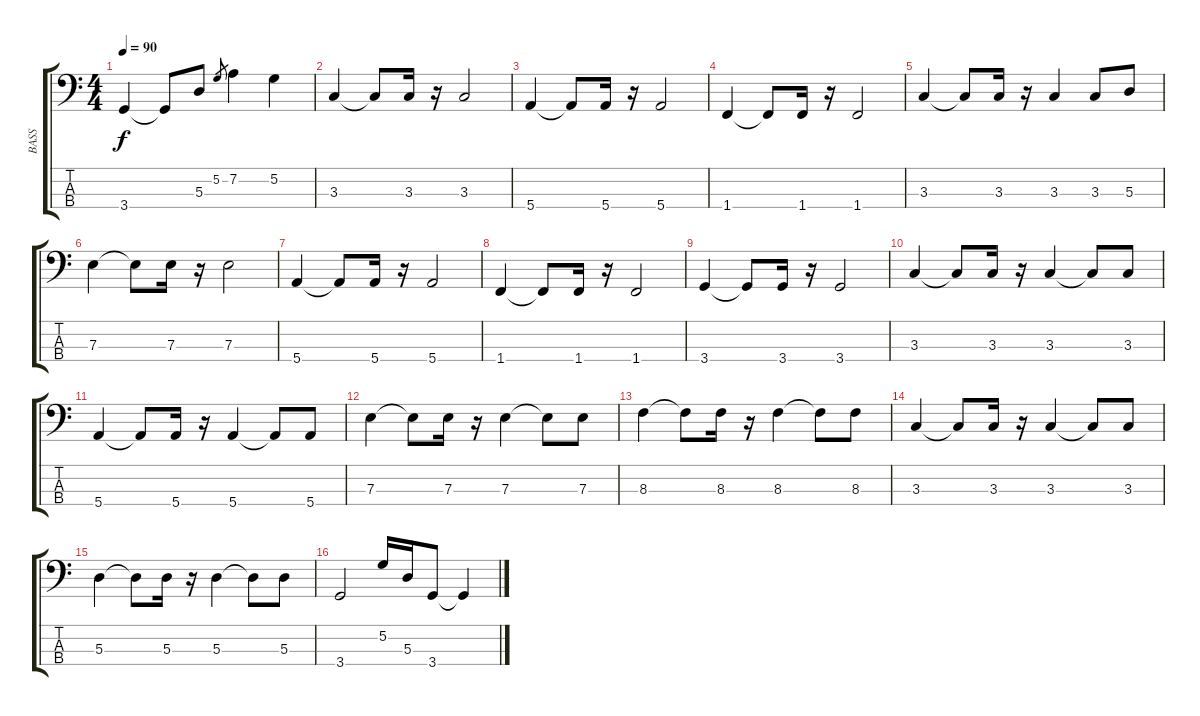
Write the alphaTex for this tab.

\track ("BASS" "BASS") {instrument electricbassfinger}
\staff {score tabs}
\tuning (G2 D2 A1 E1) {hide}
\ts (4 4)
\tempo 90
\clef f4
\ks c
3.4.4{dy f} 3.4{t}.8 5.3.8 5.2.8{gr} 7.2.4 5.2.4 |
3.3.4 3.3{t}.8 3.3.16 r.16 3.3.2 |
5.4.4 5.4{t}.8 5.4.16 r.16 5.4.2 |
1.4.4 1.4{t}.8 1.4.16 r.16 1.4.2 |
3.3.4 3.3{t}.8 3.3.16 r.16 3.3.4 3.3.8 5.3.8 |
7.3.4 7.3{t}.8 7.3.16 r.16 7.3.2 |
5.4.4 5.4{t}.8 5.4.16 r.16 5.4.2 |
1.4.4 1.4{t}.8 1.4.16 r.16 1.4.2 |
3.4.4 3.4{t}.8 3.4.16 r.16 3.4.2 |
3.3.4 3.3{t}.8 3.3.16 r.16 3.3.4 3.3{t}.8 3.3.8 |
5.4.4 5.4{t}.8 5.4.16 r.16 5.4.4 5.4{t}.8 5.4.8 |
7.3.4 7.3{t}.8 7.3.16 r.16 7.3.4 7.3{t}.8 7.3.8 |
8.3.4 8.3{t}.8 8.3.16 r.16 8.3.4 8.3{t}.8 8.3.8 |
3.3.4 3.3{t}.8 3.3.16 r.16 3.3.4 3.3{t}.8 3.3.8 |
5.3.4 5.3{t}.8 5.3.16 r.16 5.3.4 5.3{t}.8 5.3.8 |
3.4.2 5.2.16 5.3.16 3.4.8 3.4{t}.4
